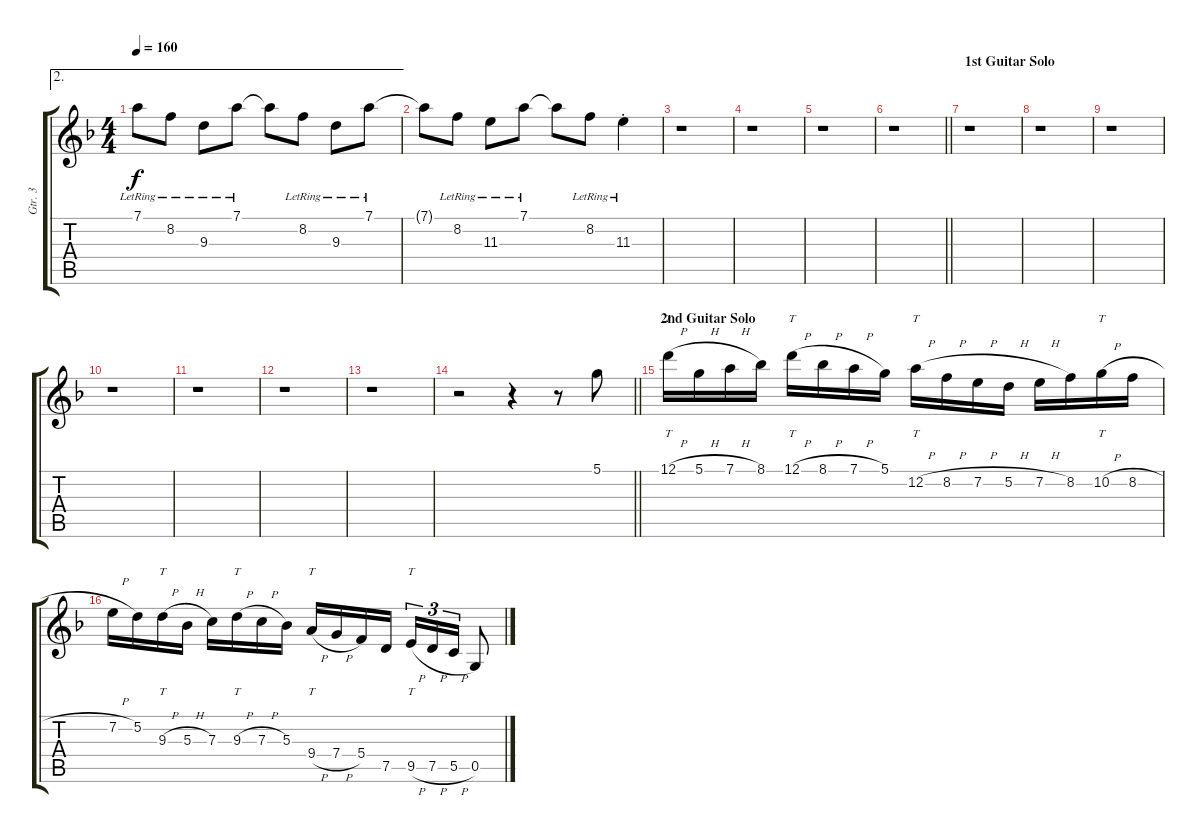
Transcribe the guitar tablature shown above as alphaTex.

\track ("Gtr. 3" "Gtr. 3") {instrument distortionguitar}
\staff {score tabs}
\tuning (D4 A3 F3 C3 G2 C2) {hide}
\ae 2
\ts (4 4)
\tempo 160
\clef g2
\ks f
7.1{lr}.8{dy f} 8.2{lr}.8 9.3{lr}.8 7.1{lr}.8 7.1{t}.8 8.2{lr}.8 9.3{lr}.8 7.1{lr}.8 |
7.1{t}.8 8.2{lr}.8 11.3{lr}.8 7.1{lr}.8 7.1{t}.8 8.2{lr}.8 11.3{st lr}.4 |
r.1 |
r.1 |
r.1 |
\barLineRight lightlight
r.1 |
\section ("" "1st Guitar Solo")
r.1 |
r.1 |
r.1 |
r.1 |
r.1 |
r.1 |
r.1 |
\barLineRight lightlight
r.2 r.4 r.8 5.1.8 |
\section ("" "2nd Guitar Solo")
12.1{h}.16{tt} 5.1{h}.16 7.1{h}.16 8.1.16 12.1{h}.16{tt} 8.1{h}.16 7.1{h}.16 5.1.16 12.2{h}.16{tt} 8.2{h}.16 7.2{h}.16 5.2{h}.16 7.2{h}.16 8.2.16 10.2{h}.16{tt} 8.2{h}.16 |
7.2{h}.16 5.2.16 9.3{h}.16{tt} 5.3{h}.16 7.3.16 9.3{h}.16{tt} 7.3{h}.16 5.3.16 9.4{h}.16{tt} 7.4{h}.16 5.4.16 7.5.16 9.5{h}.16{tt tu (3 2)} 7.5{h}.16{tu (3 2)} 5.5{h}.16{tu (3 2)} 0.5.8
